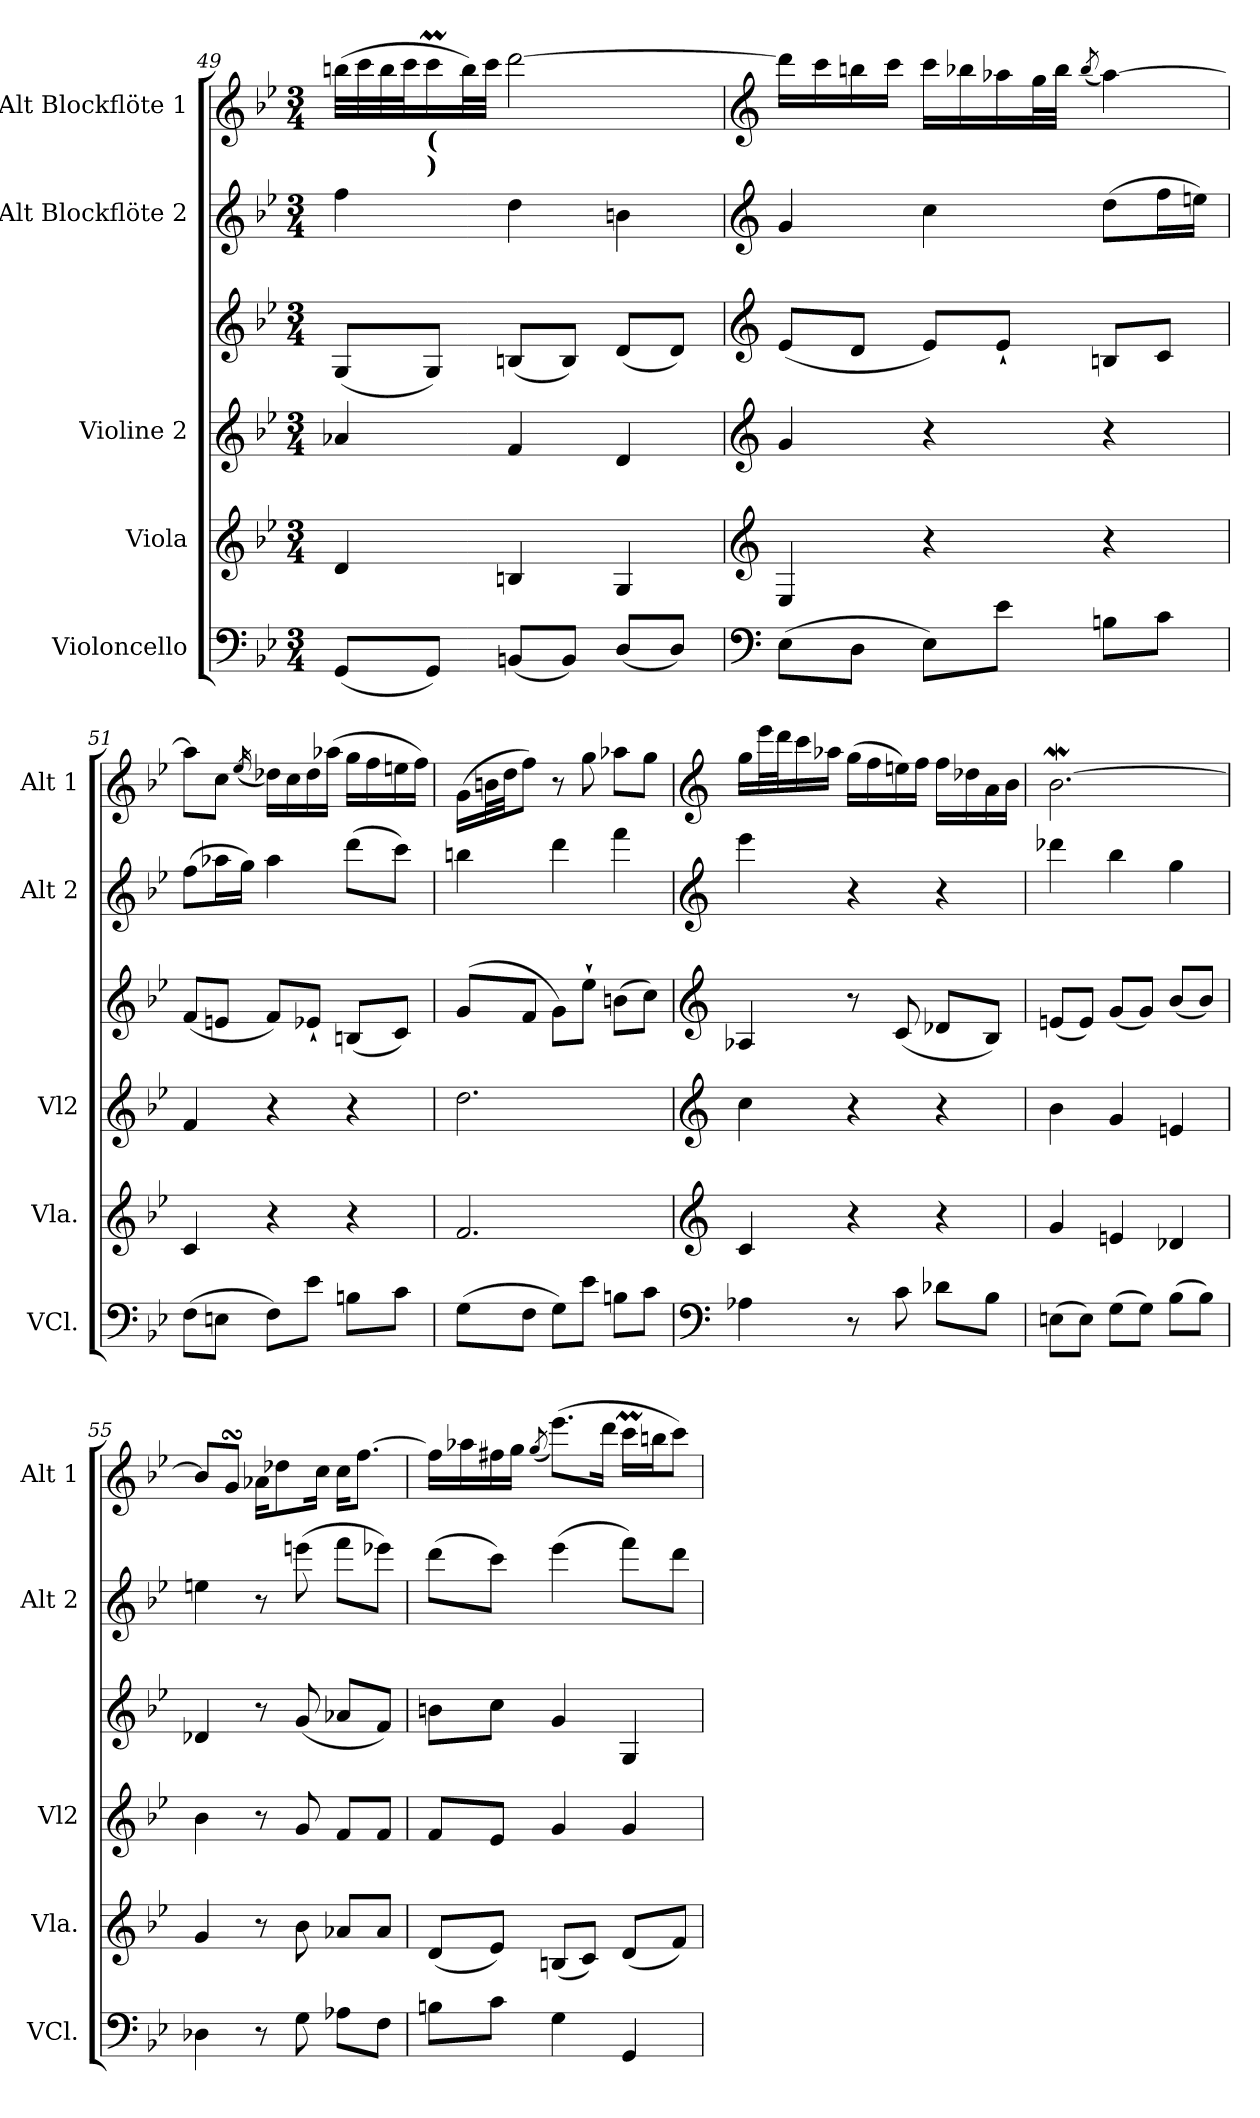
**kern	**kern	**kern	**kern	**kern	**kern
*part5	*part4	*part3	*part3	*part2	*part1
*staff6	*staff5	*staff4	*staff3	*staff2	*staff1
*I"Violoncello	*I"Viola	*I"Violine 2	*	*I"Alt Blockflöte 2	*I"Alt Blockflöte 1
*I'VCl.	*I'Vla.	*I'Vl2	*	*I'Alt 2	*I'Alt 1
*clefF4	*clefG2	*clefG2	*clefG2	*clefG2	*clefG2
*k[b-e-]	*k[b-e-]	*k[b-e-]	*k[b-e-]	*k[b-e-]	*k[b-e-]
*M3/4	*M3/4	*M3/4	*M3/4	*M3/4	*M3/4
=49	=49	=49	=49	=49	=49
(8GG/L	4d/	4a-X/	(8G/L	4ff\	(32bbn\LLL
.	.	.	.	.	32ccc\
.	.	.	.	.	32bb\
.	.	.	.	.	32ccc\J
!	!	!	!	!	!LO:TX:b:B:t=(
!	!	!	!	!	!LO:TX:b:B:t=)
8GG/J)	.	.	8G/J)	.	16cccM\
.	.	.	.	.	32bb\L)
.	.	.	.	.	32ccc\JJJ
(8BBn/L	4Bn/	4f/	(8Bn/L	4dd\	[2ddd\
8BB/J)	.	.	8B/J)	.	.
(8D/L	4G/	4d/	(8d/L	4bn\	.
8D/J)	.	.	8d/J)	.	.
=50	=50	=50	=50	=50	=50
*clefF4	*clefG2	*clefG2	*clefG2	*clefG2	*clefG2
(8E-\L	4E-/	4g/	(8e-/L	4g/	16ddd\LL]
.	.	.	.	.	16ccc\
8D\J	.	.	8d/J	.	16bbn\
.	.	.	.	.	16ccc\JJ
8E-\L)	4r	4r	8e-/L)	4cc\	16ccc\LL
.	.	.	.	.	16bb-X\
8e-\J	.	.	8e-`/J	.	16aa-X\
.	.	.	.	.	32gg\L
.	.	.	.	.	32bb-\JJJ
.	.	.	.	.	(8qbb-/
8Bn\L	4r	4r	8Bn/L	(8dd\L	[4aa-\)
8c\J	.	.	8c/J	16ff\L	.
.	.	.	.	16een\JJ)	.
!!LO:LB:g=z
=51	=51	=51	=51	=51	=51
(8F\L	4c/	4f/	(8f/L	(8ff\L	8aa-\L]
8En\J	.	.	8en/J	16aa-X\L	8cc\J
.	.	.	.	16gg\JJ)	.
.	.	.	.	.	(16qee-/
8F\L)	4r	4r	8f/L)	4aa-\	16dd-X\LL)
.	.	.	.	.	16cc\
8e-\J	.	.	8e-X`/J	.	16dd-\
.	.	.	.	.	(16aa-X\JJ
8Bn\L	4r	4r	(8Bn/L	(8ddd\L	16gg\LL
.	.	.	.	.	16ff\
8c\J	.	.	8c/J)	8ccc\J)	16een\
.	.	.	.	.	16ff\JJ)
=52	=52	=52	=52	=52	=52
(8G\L	2.f/	2.dd\	(8g/L	4bbn\	(16g\LL
.	.	.	.	.	32bn\L
.	.	.	.	.	32dd\JJ
8F\J	.	.	8f/J	.	8ff\J)
8G\L)	.	.	8g\L)	4ddd\	8r
8e-\J	.	.	8ee-`\J	.	8gg\
8Bn\L	.	.	(8bn\L	4fff\	8aa-X\L
8c\J	.	.	8cc\J)	.	8gg\J
=53	=53	=53	=53	=53	=53
*clefF4	*clefG2	*clefG2	*clefG2	*clefG2	*clefG2
4A-X\	4c/	4cc\	4A-X/	4eee-\	16gg\LL
.	.	.	.	.	32eee-\L
.	.	.	.	.	32ddd\J
.	.	.	.	.	16ccc\
.	.	.	.	.	16aa-X\JJ
8r	4r	4r	8r	4r	(16gg\LL
.	.	.	.	.	16ff\
8c\	.	.	(8c/	.	16een\)
.	.	.	.	.	16ff\JJ
8d-X\L	4r	4r	8d-X/L	4r	16ff\LL
.	.	.	.	.	16dd-X\
8B-\J	.	.	8B-/J)	.	16a\
.	.	.	.	.	16b-\JJ
=54	=54	=54	=54	=54	=54
(8En\L	4g/	4b-\	(8en/L	4ddd-X\	[2.b-w\
8E\J)	.	.	8e/J)	.	.
(8G\L	4en/	4g/	(8g/L	4bb-\	.
8G\J)	.	.	8g/J)	.	.
(8B-\L	4d-X/	4en/	(8b-/L	4gg\	.
8B-\J)	.	.	8b-/J)	.	.
=55	=55	=55	=55	=55	=55
4D-X\	4g/	4b-\	4d-X/	4een\	8b-/L]
.	.	.	.	.	8gsSSS/J
8r	8r	8r	8r	8r	16a-X\KL
.	.	.	.	.	8dd-X\
8G\	8b-\	8g/	(8g/	(8eeen\	.
.	.	.	.	.	16cc\Jk
8A-X\L	8a-X/L	8f/L	8a-X/L	8fff\L	16cc\KL
.	.	.	.	.	[8.ff\J
8F\J	8a-/J	8f/J	8f/J)	8eee-X\J)	.
!!LO:PB:g=z
=56	=56	=56	=56	=56	=56
8Bn\L	(8d/L	8f/L	8bn\L	(8ddd\L	16ff\LL]
.	.	.	.	.	16aa-X\
8c\J	8e-/J)	8e-/J	8cc\J	8ccc\J)	16ff#X\
.	.	.	.	.	16gg\JJ
.	.	.	.	.	(8qgg/
4G\	(8Bn/L	4g/	4g/	(4eee-\	(8.eee-\L)
.	8c/J)	.	.	.	.
.	.	.	.	.	16ddd\Jk
4GG/	(8d/L	4g/	4G/	8fff\L)	16cccM\LL
.	.	.	.	.	16bbn\J
.	8f/J)	.	.	8ddd\J	8ccc\J)
=	=	=	=	=	=
*-	*-	*-	*-	*-	*-
